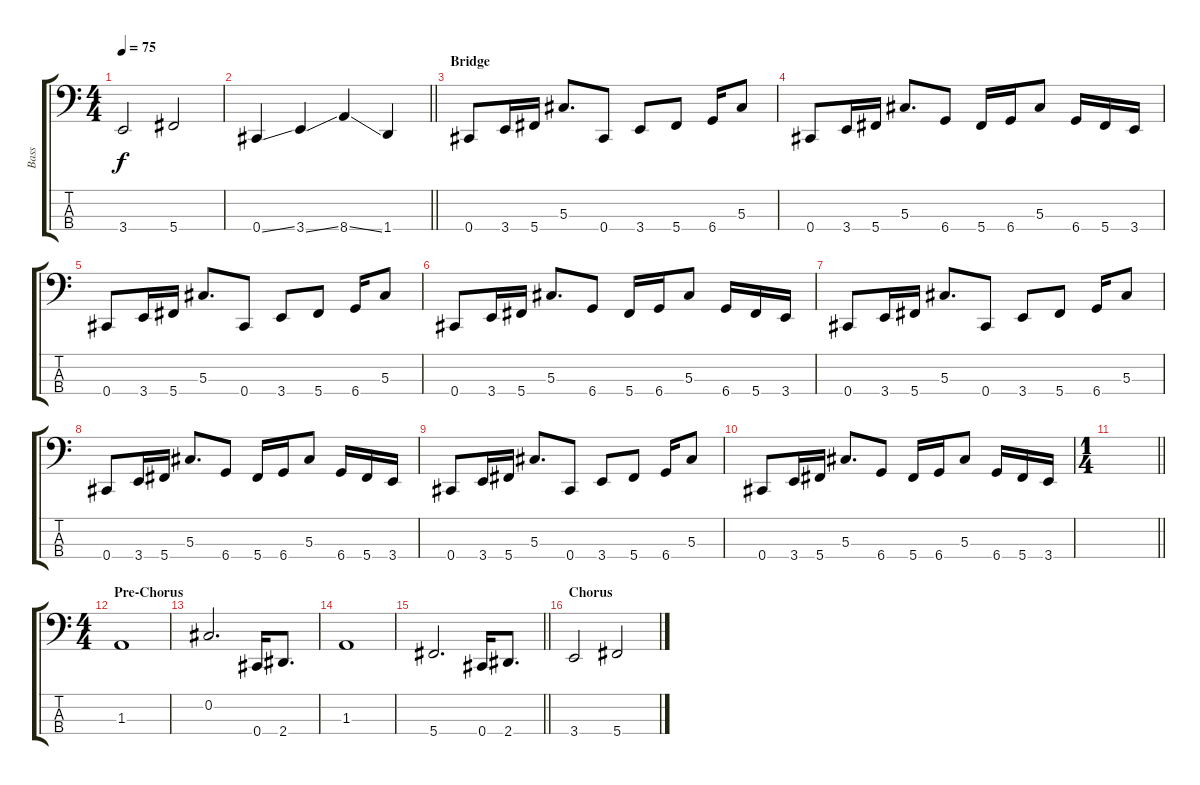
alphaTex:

\track ("Bass" "Bass") {instrument electricbassfinger}
\staff {score tabs}
\tuning (Gb2 Db2 Ab1 Db1) {hide}
\ts (4 4)
\tempo 75
\clef f4
\ks c
3.4.2{dy f} 5.4.2 |
\barLineRight lightlight
0.4{ss}.4 3.4{ss}.4 8.4{ss}.4 1.4.4 |
\section ("" "Bridge")
0.4.8 3.4.16 5.4.16 5.3.8{d} 0.4.8 3.4.8 5.4.8 6.4.16 5.3.8 |
0.4.8 3.4.16 5.4.16 5.3.8{d} 6.4.8 5.4.16 6.4.16 5.3.8 6.4.16 5.4.16 3.4.16 |
0.4.8 3.4.16 5.4.16 5.3.8{d} 0.4.8 3.4.8 5.4.8 6.4.16 5.3.8 |
0.4.8 3.4.16 5.4.16 5.3.8{d} 6.4.8 5.4.16 6.4.16 5.3.8 6.4.16 5.4.16 3.4.16 |
0.4.8 3.4.16 5.4.16 5.3.8{d} 0.4.8 3.4.8 5.4.8 6.4.16 5.3.8 |
0.4.8 3.4.16 5.4.16 5.3.8{d} 6.4.8 5.4.16 6.4.16 5.3.8 6.4.16 5.4.16 3.4.16 |
0.4.8 3.4.16 5.4.16 5.3.8{d} 0.4.8 3.4.8 5.4.8 6.4.16 5.3.8 |
0.4.8 3.4.16 5.4.16 5.3.8{d} 6.4.8 5.4.16 6.4.16 5.3.8 6.4.16 5.4.16 3.4.16 |
\ts (1 4)
\barLineRight lightlight
|
\ts (4 4)
\section ("" "Pre-Chorus")
1.3.1 |
0.2.2{d} 0.4.16 2.4.8{d} |
1.3.1 |
\barLineRight lightlight
5.4.2{d} 0.4.16 2.4.8{d} |
\section ("" "Chorus")
3.4.2 5.4.2
